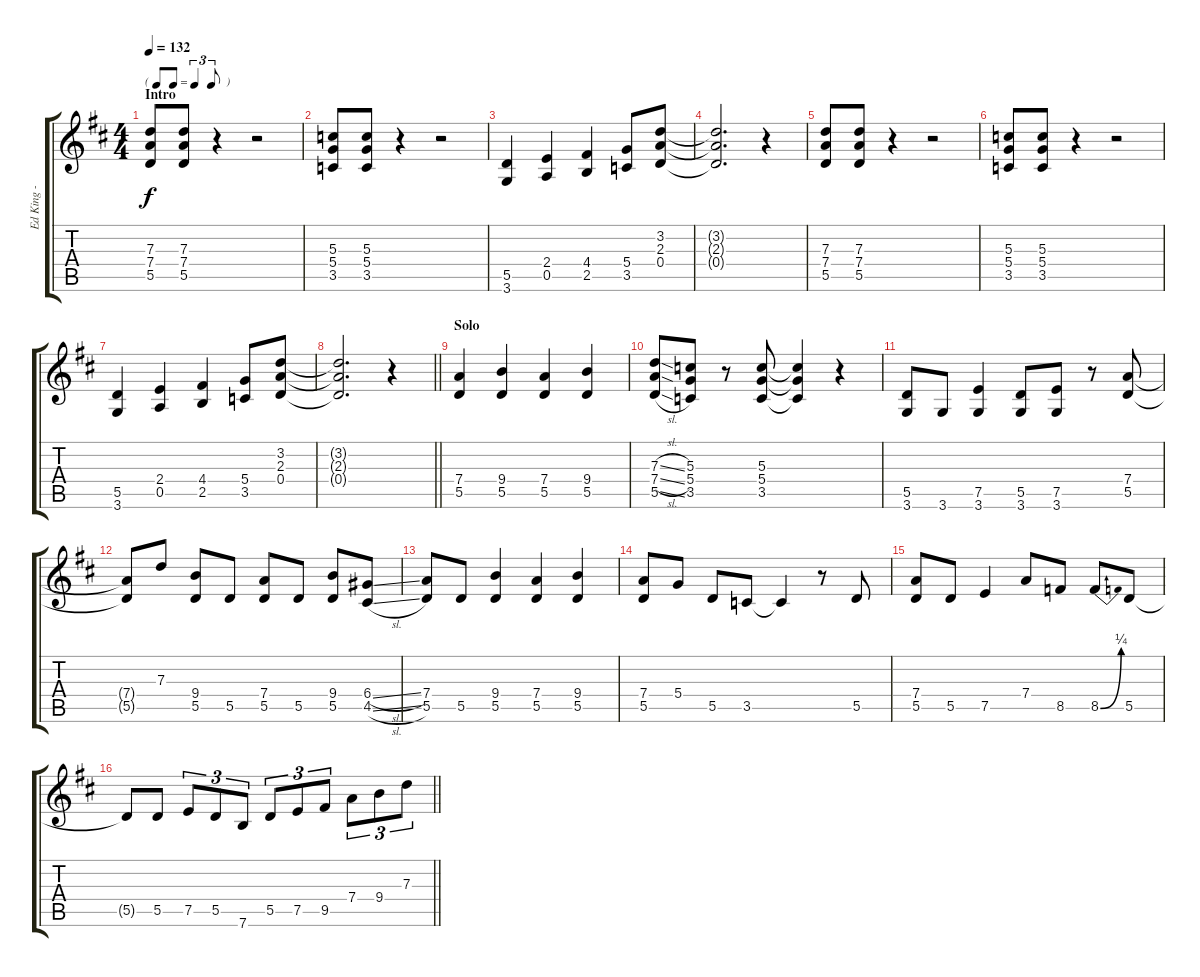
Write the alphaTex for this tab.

\track ("Ed King - Rhythm Guitar" "Ed King - ") {instrument electricguitarclean}
\staff {score tabs}
\tuning (E4 B3 G3 D3 A2 E2) {hide}
\ts (4 4)
\tf triplet8th
\section ("" "Intro")
\tempo 132
\clef g2
\ks d
(7.3 7.4 5.5).8{dy f instrument electricguitarclean} (7.3 7.4 5.5).8 r.4 r.2 |
(5.3 5.4 3.5).8 (5.3 5.4 3.5).8 r.4 r.2 |
(5.5 3.6).4 (2.4 0.5).4 (4.4 2.5).4 (5.4 3.5).8 (3.2 2.3 0.4).8 |
(3.2{t} 2.3{t} 0.4{t}).2{d} r.4 |
(7.3 7.4 5.5).8 (7.3 7.4 5.5).8 r.4 r.2 |
(5.3 5.4 3.5).8 (5.3 5.4 3.5).8 r.4 r.2 |
(5.5 3.6).4 (2.4 0.5).4 (4.4 2.5).4 (5.4 3.5).8 (3.2 2.3 0.4).8 |
\barLineRight lightlight
(3.2{t} 2.3{t} 0.4{t}).2{d} r.4 |
\section ("" "Solo")
(7.4 5.5).4 (9.4 5.5).4 (7.4 5.5).4 (9.4 5.5).4 |
(7.3{sl} 7.4{sl} 5.5{sl}).8 (5.3 5.4 3.5).8 r.8 (5.3 5.4 3.5).8 (5.3{t} 5.4{t} 3.5{t}).4 r.4 |
(5.5 3.6).8 3.6.8 (7.5 3.6).4 (5.5 3.6).8 (7.5 3.6).8 r.8 (7.4 5.5).8 |
(7.4{t} 5.5{t}).8 7.3.8 (9.4 5.5).8 5.5.8 (7.4 5.5).8 5.5.8 (9.4 5.5).8 (6.4{sl} 4.5{sl}).8 |
(7.4 5.5).8 5.5.8 (9.4 5.5).4 (7.4 5.5).4 (9.4 5.5).4 |
(7.4 5.5).8 5.4.8 5.5.8 3.5.8 3.5{t}.4 r.8 5.5.8 |
(7.4 5.5).8 5.5.8 7.5.4 7.4.8{volume 13} 8.5.8 8.5{be (bend 0 0 60 1)}.8 5.5.8 |
\barLineRight lightlight
5.5{t}.8 5.5.8 7.5.8{tu (3 2)} 5.5.8{tu (3 2)} 7.6.8{tu (3 2)} 5.5.8{tu (3 2)} 7.5.8{tu (3 2)} 9.5.8{tu (3 2)} 7.4.8{tu (3 2)} 9.4.8{tu (3 2)} 7.3.8{tu (3 2)}
